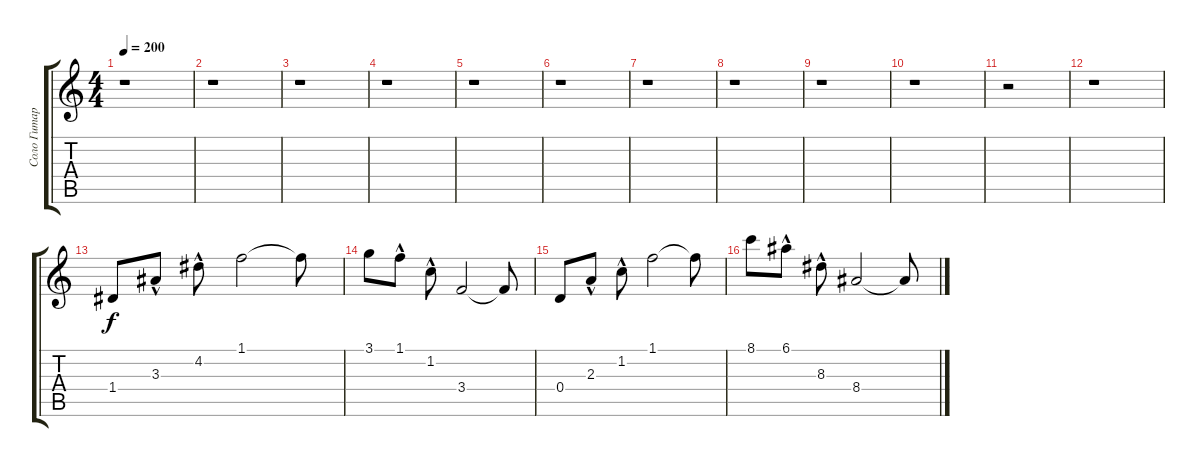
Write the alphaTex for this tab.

\track ("Соло Гитара Clean" "Соло Гитар") {instrument electricguitarclean}
\staff {score tabs}
\tuning (E4 B3 G3 D3 A2 E2) {hide}
\ts (4 4)
\tempo 200
\clef g2
\ks c
r.1{dy f} |
r.1 |
r.1 |
r.1 |
r.1 |
r.1 |
r.1 |
r.1 |
r.1 |
r.1 |
r.2 |
r.1 |
1.4.8 3.3{hac}.8 4.2{hac}.8 1.1.2 1.1{t}.8 |
3.1.8 1.1{hac}.8 1.2{hac}.8 3.4.2 3.4{t}.8 |
0.4.8 2.3{hac}.8 1.2{hac}.8 1.1.2 1.1{t}.8 |
8.1.8 6.1{hac}.8 8.3{hac}.8 8.4.2 8.4{t}.8
